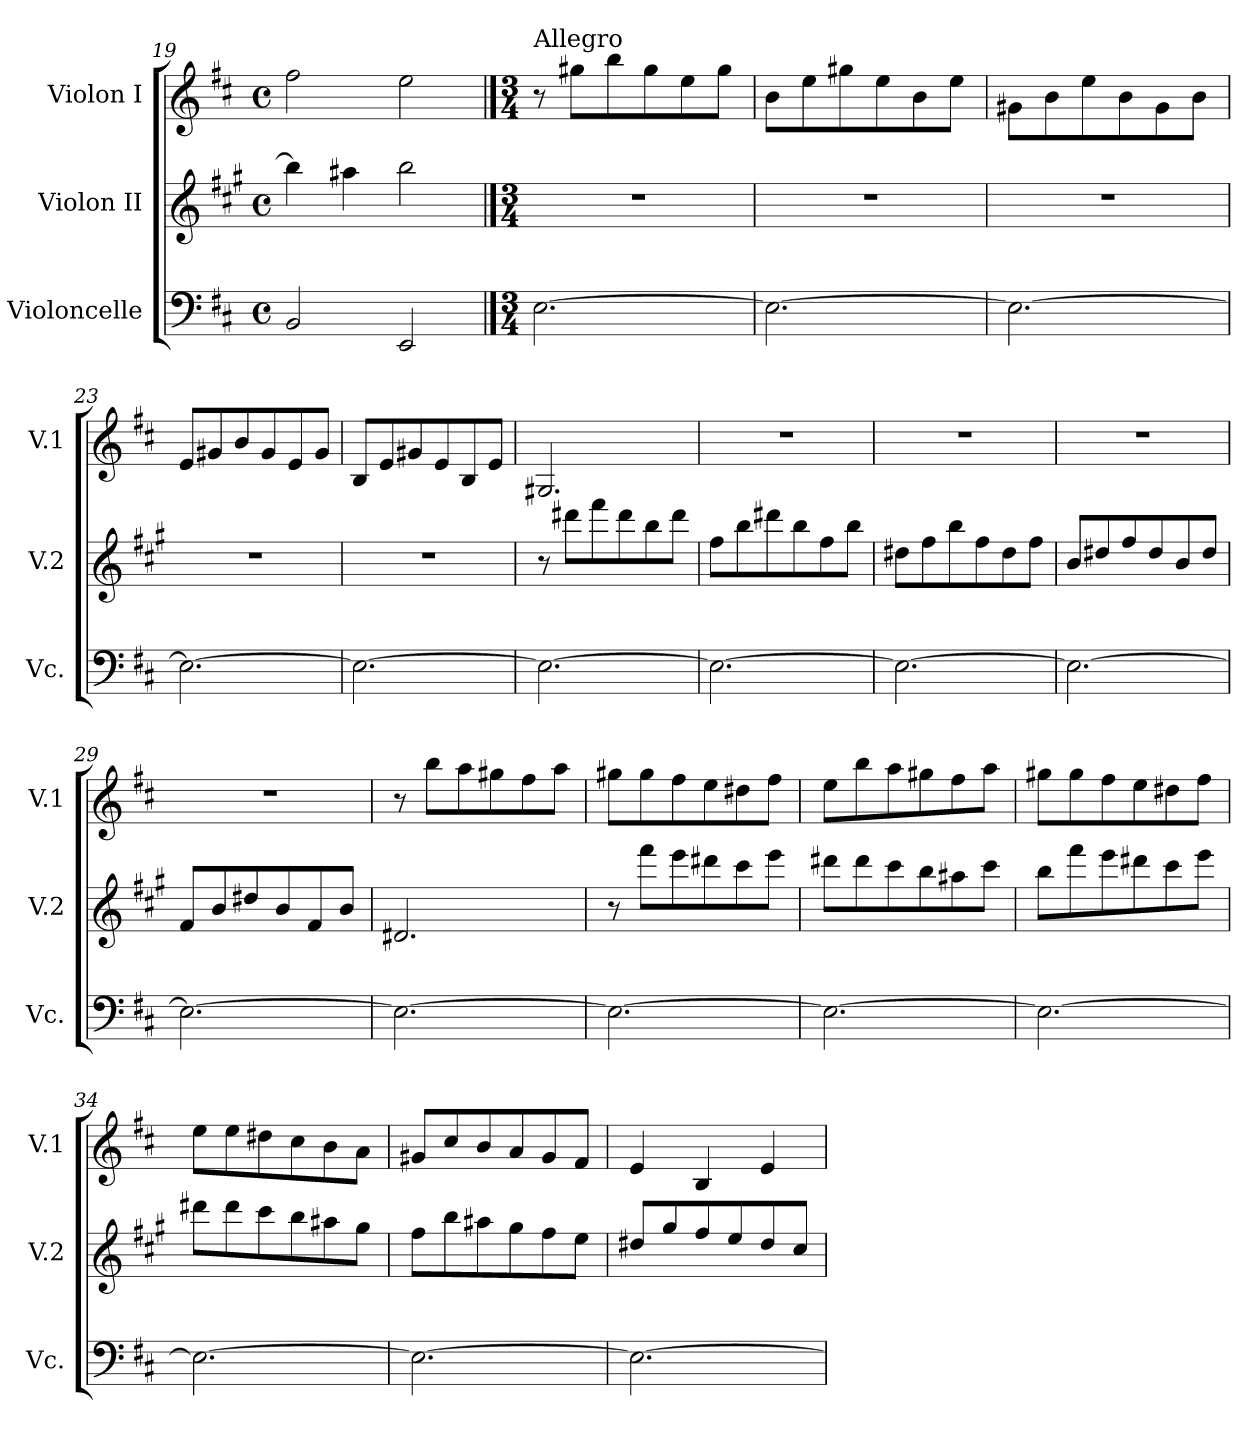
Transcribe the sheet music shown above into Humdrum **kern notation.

**kern	**kern	**kern
*part3	*part2	*part1
*staff3	*staff2	*staff1
*I"Violoncelle	*I"Violon II	*I"Violon I
*I'Vc.	*I'V.2	*I'V.1
*clefF4	*clefG2	*clefG2
*	*ITrd4c7	*
*k[f#c#]	*k[f#c#]	*k[f#c#]
*D:	*D:	*D:
*M4/4	*M4/4	*M4/4
*met(c)	*met(c)	*met(c)
=19	=19	=19
2BB/	4ee\]	2ff#\
.	4dd#X\	.
2EE/	2ee\	2ee\
!!LO:LB:g=z
==20	==20	==20
*M3/4	*M3/4	*M3/4
!	!	!LO:TX:a:t=Allegro
[2.E\	2.r	8r
.	.	8gg#X\L
.	.	8bb\
.	.	8gg#\
.	.	8ee\
.	.	8gg#\J
=21	=21	=21
2.E\_	2.r	8b\L
.	.	8ee\
.	.	8gg#X\
.	.	8ee\
.	.	8b\
.	.	8ee\J
=22	=22	=22
2.E\_	2.r	8g#X\L
.	.	8b\
.	.	8ee\
.	.	8b\
.	.	8g#\
.	.	8b\J
=23	=23	=23
2.E\_	2.r	8e/L
.	.	8g#X/
.	.	8b/
.	.	8g#/
.	.	8e/
.	.	8g#/J
=24	=24	=24
2.E\_	2.r	8B/L
.	.	8e/
.	.	8g#X/
.	.	8e/
.	.	8B/
.	.	8e/J
=25	=25	=25
2.E\_	8r	2.G#X/
.	8gg#X\L	.
.	8bb\	.
.	8gg#\	.
.	8ee\	.
.	8gg#\J	.
=26	=26	=26
2.E\_	8b\L	2.r
.	8ee\	.
.	8gg#X\	.
.	8ee\	.
.	8b\	.
.	8ee\J	.
=27	=27	=27
2.E\_	8g#X\L	2.r
.	8b\	.
.	8ee\	.
.	8b\	.
.	8g#\	.
.	8b\J	.
=28	=28	=28
2.E\_	8e/L	2.r
.	8g#X/	.
.	8b/	.
.	8g#/	.
.	8e/	.
.	8g#/J	.
=29	=29	=29
2.E\_	8B/L	2.r
.	8e/	.
.	8g#X/	.
.	8e/	.
.	8B/	.
.	8e/J	.
!!LO:PB:g=z
=30	=30	=30
2.E\_	2.G#X/	8r
.	.	8bb\L
.	.	8aa\
.	.	8gg#X\
.	.	8ff#\
.	.	8aa\J
=31	=31	=31
2.E\_	8r	8gg#X\L
.	8bb\L	8gg#\
.	8aa\	8ff#\
.	8gg#X\	8ee\
.	8ff#\	8dd#X\
.	8aa\J	8ff#\J
=32	=32	=32
2.E\_	8gg#X\L	8ee\L
.	8gg#\	8bb\
.	8ff#\	8aa\
.	8ee\	8gg#X\
.	8dd#X\	8ff#\
.	8ff#\J	8aa\J
=33	=33	=33
2.E\_	8ee\L	8gg#X\L
.	8bb\	8gg#\
.	8aa\	8ff#\
.	8gg#X\	8ee\
.	8ff#\	8dd#X\
.	8aa\J	8ff#\J
=34	=34	=34
2.E\_	8gg#X\L	8ee\L
.	8gg#\	8ee\
.	8ff#\	8dd#X\
.	8ee\	8cc#\
.	8dd#X\	8b\
.	8cc#\J	8a\J
=35	=35	=35
2.E\_	8b\L	8g#X/L
.	8ee\	8cc#/
.	8dd#X\	8b/
.	8cc#\	8a/
.	8b\	8g#/
.	8a\J	8f#/J
=36	=36	=36
2.E\_	8g#X/L	4e/
.	8cc#/	.
.	8b/	4B/
.	8a/	.
.	8g#/	4e/
.	8f#/J	.
=	=	=
*-	*-	*-
